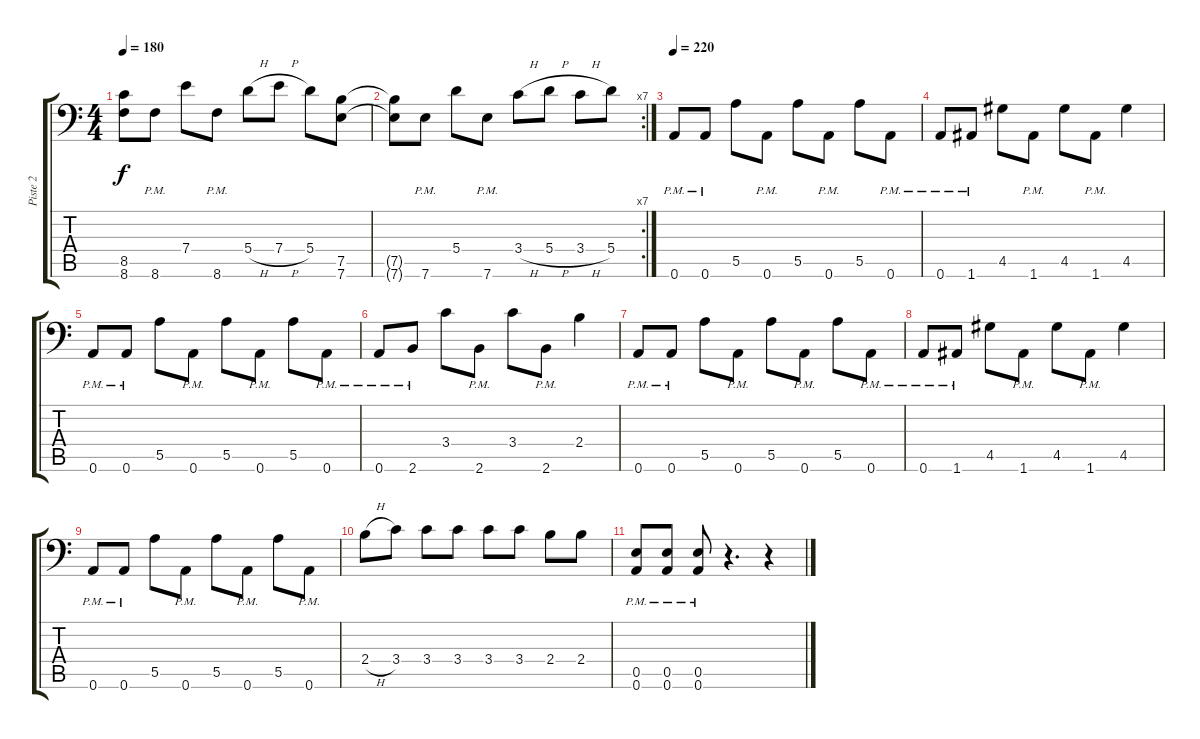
\track ("Piste 2" "Piste 2") {instrument overdrivenguitar}
\staff {score tabs}
\tuning (B3 Gb3 D3 A2 E2 A1) {hide}
\ts (4 4)
\tempo 180
\clef f4
\ks c
(8.5{t} 8.6{t}).8{dy f} 8.6{pm}.8 7.4.8 8.6{pm}.8 5.4{h}.8 7.4{h}.8 5.4.8 (7.5 7.6).8 |
\rc 7
(7.5{t} 7.6{t}).8 7.6{pm}.8 5.4.8 7.6{pm}.8 3.4{h}.8 5.4{h}.8 3.4{h}.8 5.4.8 |
\tempo 220
0.6{pm}.8 0.6{pm}.8 5.5.8 0.6{pm}.8 5.5.8 0.6{pm}.8 5.5.8 0.6{pm}.8 |
0.6{pm}.8 1.6{pm}.8 4.5.8 1.6{pm}.8 4.5.8 1.6{pm}.8 4.5.4 |
0.6{pm}.8 0.6{pm}.8 5.5.8 0.6{pm}.8 5.5.8 0.6{pm}.8 5.5.8 0.6{pm}.8 |
0.6{pm}.8 2.6{pm}.8 3.4.8 2.6{pm}.8 3.4.8 2.6{pm}.8 2.4.4 |
0.6{pm}.8 0.6{pm}.8 5.5.8 0.6{pm}.8 5.5.8 0.6{pm}.8 5.5.8 0.6{pm}.8 |
0.6{pm}.8 1.6{pm}.8 4.5.8 1.6{pm}.8 4.5.8 1.6{pm}.8 4.5.4 |
0.6{pm}.8 0.6{pm}.8 5.5.8 0.6{pm}.8 5.5.8 0.6{pm}.8 5.5.8 0.6{pm}.8 |
2.4{h}.8 3.4.8 3.4.8 3.4.8 3.4.8 3.4.8 2.4.8 2.4.8 |
(0.5{pm} 0.6{pm}).8 (0.5{pm} 0.6{pm}).8 (0.5{pm} 0.6{pm}).8 r.4{d} r.4
